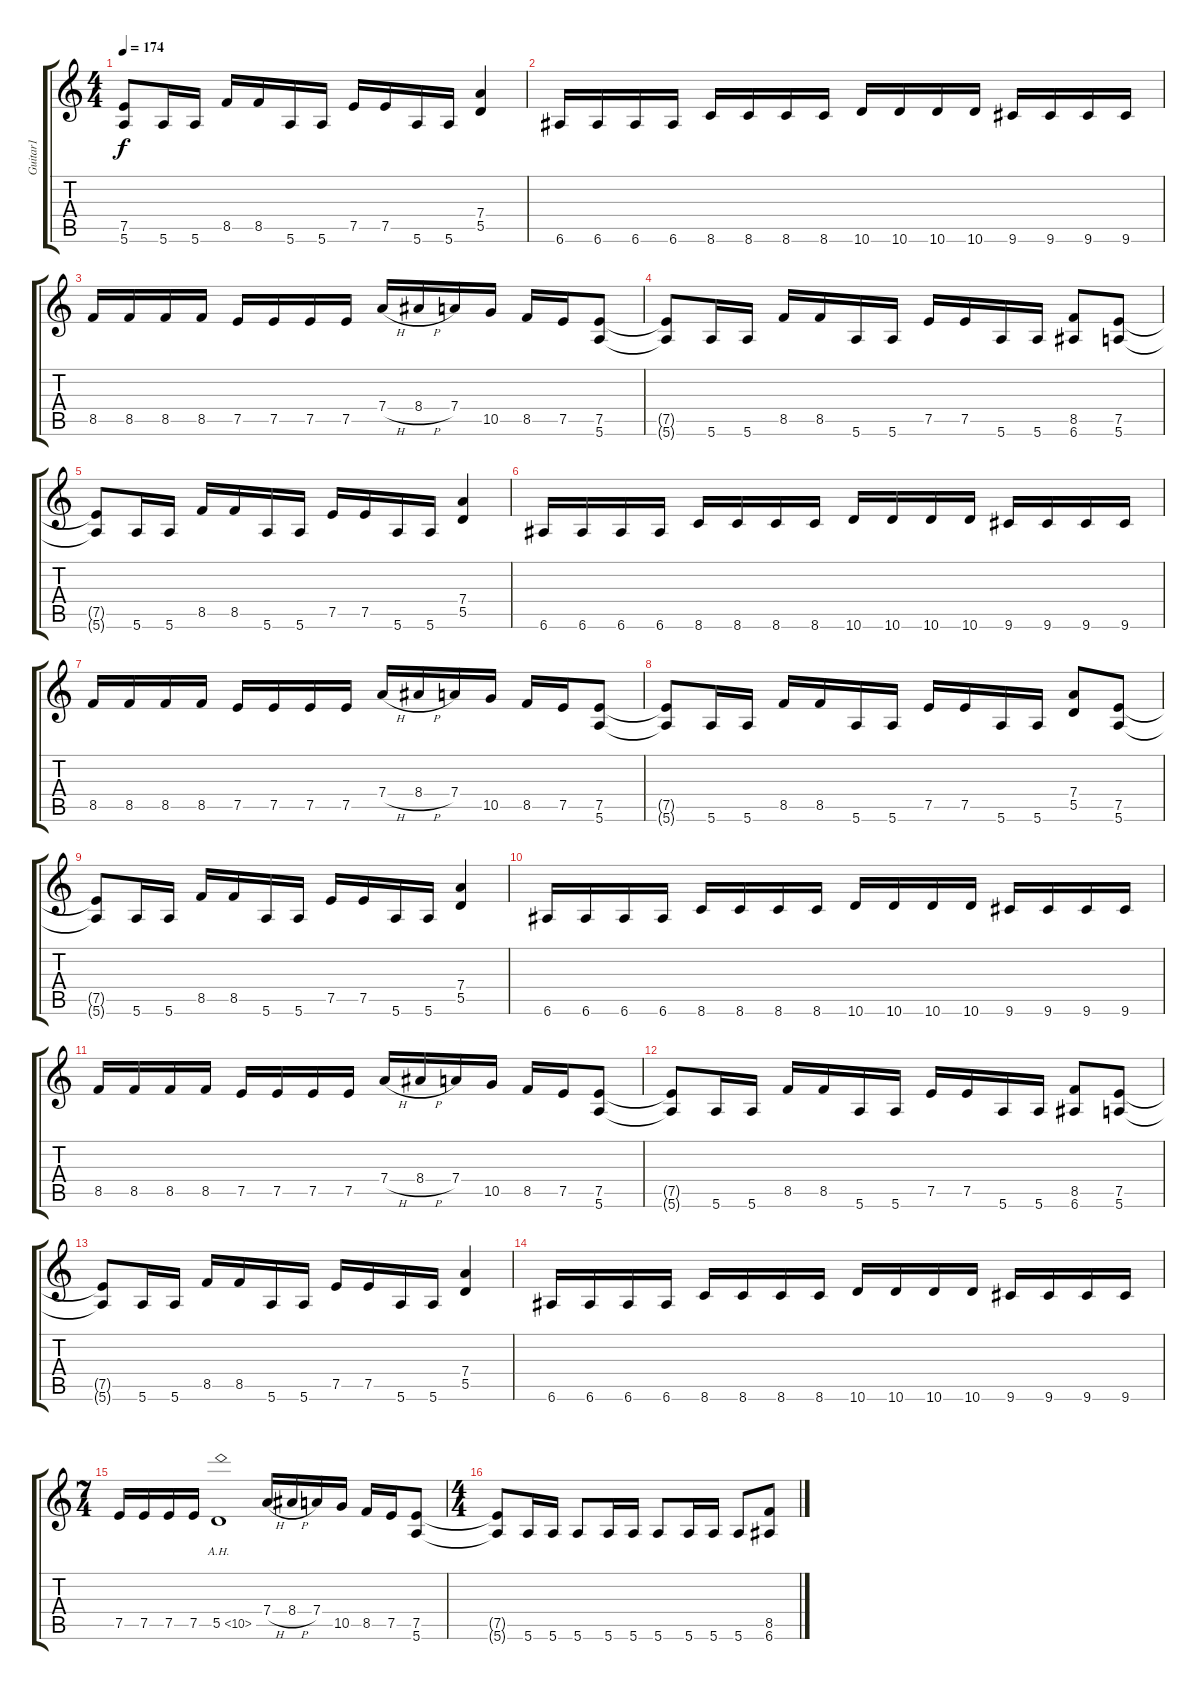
\track ("Guitar1" "Guitar1") {instrument distortionguitar}
\staff {score tabs}
\tuning (E4 B3 G3 D3 A2 E2) {hide}
\ts (4 4)
\tempo 174
\clef g2
\ks c
(7.5{t} 5.6{t}).8{dy f} 5.6.16 5.6.16 8.5.16 8.5.16 5.6.16 5.6.16 7.5.16 7.5.16 5.6.16 5.6.16 (7.4 5.5).4 |
6.6.16 6.6.16 6.6.16 6.6.16 8.6.16 8.6.16 8.6.16 8.6.16 10.6.16 10.6.16 10.6.16 10.6.16 9.6.16 9.6.16 9.6.16 9.6.16 |
8.5.16 8.5.16 8.5.16 8.5.16 7.5.16 7.5.16 7.5.16 7.5.16 7.4{h}.16 8.4{h}.16 7.4.16 10.5.16 8.5.16 7.5.16 (7.5 5.6).8 |
(7.5{t} 5.6{t}).8 5.6.16 5.6.16 8.5.16 8.5.16 5.6.16 5.6.16 7.5.16 7.5.16 5.6.16 5.6.16 (8.5 6.6).8 (7.5 5.6).8 |
(7.5{t} 5.6{t}).8 5.6.16 5.6.16 8.5.16 8.5.16 5.6.16 5.6.16 7.5.16 7.5.16 5.6.16 5.6.16 (7.4 5.5).4 |
6.6.16 6.6.16 6.6.16 6.6.16 8.6.16 8.6.16 8.6.16 8.6.16 10.6.16 10.6.16 10.6.16 10.6.16 9.6.16 9.6.16 9.6.16 9.6.16 |
8.5.16 8.5.16 8.5.16 8.5.16 7.5.16 7.5.16 7.5.16 7.5.16 7.4{h}.16 8.4{h}.16 7.4.16 10.5.16 8.5.16 7.5.16 (7.5 5.6).8 |
(7.5{t} 5.6{t}).8 5.6.16 5.6.16 8.5.16 8.5.16 5.6.16 5.6.16 7.5.16 7.5.16 5.6.16 5.6.16 (7.4 5.5).8 (7.5 5.6).8 |
(7.5{t} 5.6{t}).8 5.6.16 5.6.16 8.5.16 8.5.16 5.6.16 5.6.16 7.5.16 7.5.16 5.6.16 5.6.16 (7.4 5.5).4 |
6.6.16 6.6.16 6.6.16 6.6.16 8.6.16 8.6.16 8.6.16 8.6.16 10.6.16 10.6.16 10.6.16 10.6.16 9.6.16 9.6.16 9.6.16 9.6.16 |
8.5.16 8.5.16 8.5.16 8.5.16 7.5.16 7.5.16 7.5.16 7.5.16 7.4{h}.16 8.4{h}.16 7.4.16 10.5.16 8.5.16 7.5.16 (7.5 5.6).8 |
(7.5{t} 5.6{t}).8 5.6.16 5.6.16 8.5.16 8.5.16 5.6.16 5.6.16 7.5.16 7.5.16 5.6.16 5.6.16 (8.5 6.6).8 (7.5 5.6).8 |
(7.5{t} 5.6{t}).8 5.6.16 5.6.16 8.5.16 8.5.16 5.6.16 5.6.16 7.5.16 7.5.16 5.6.16 5.6.16 (7.4 5.5).4 |
6.6.16 6.6.16 6.6.16 6.6.16 8.6.16 8.6.16 8.6.16 8.6.16 10.6.16 10.6.16 10.6.16 10.6.16 9.6.16 9.6.16 9.6.16 9.6.16 |
\ts (7 4)
7.5.16 7.5.16 7.5.16 7.5.16 5.5{ah 5}.1 7.4{h}.16 8.4{h}.16 7.4.16 10.5.16 8.5.16 7.5.16 (7.5 5.6).8 |
\ts (4 4)
(7.5{t} 5.6{t}).8 5.6.16 5.6.16 5.6.8 5.6.16 5.6.16 5.6.8 5.6.16 5.6.16 5.6.8 (8.5 6.6).8
